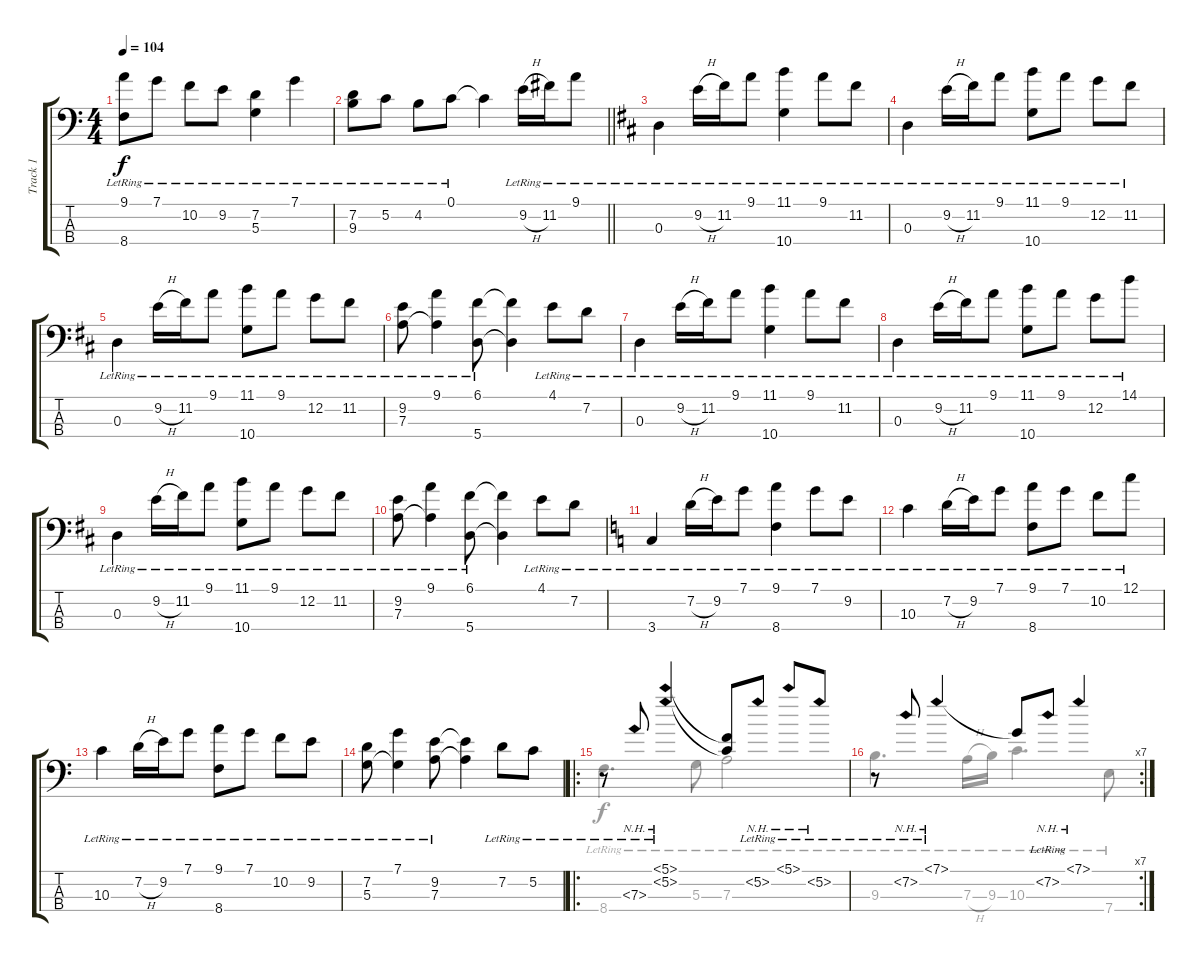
\track ("Track 1" "Track 1") {instrument electricbassfinger}
\staff {score tabs}
\tuning (C3 G2 D2 A1) {hide}
\voice
\ts (4 4)
\tempo 104
\clef f4
\ks c
(9.1{lr} 8.4{lr}).8{dy f} 7.1{lr}.8 10.2{lr}.8 9.2{lr}.8 (7.2{lr} 5.3{lr}).4 7.1{lr}.4 |
\barLineRight lightlight
(7.2{lr} 9.3{lr}).8 5.2{lr}.8 4.2{lr}.8 0.1{lr}.8 0.1{t}.4 9.2{h lr}.16 11.2{lr}.16 9.1{lr}.8 |
\ks d
0.3{lr}.4 9.2{h lr}.16 11.2{lr}.16 9.1{lr}.8 (11.1{lr} 10.4{lr}).4 9.1{lr}.8 11.2{lr}.8 |
0.3{lr}.4 9.2{h lr}.16 11.2{lr}.16 9.1{lr}.8 (11.1{lr} 10.4{lr}).8 9.1{lr}.8 12.2{lr}.8 11.2{lr}.8 |
0.3{lr}.4 9.2{h lr}.16 11.2{lr}.16 9.1{lr}.8 (11.1{lr} 10.4{lr}).8 9.1{lr}.8 12.2{lr}.8 11.2{lr}.8 |
(9.2{lr} 7.3{lr}).8 (9.1{lr} 7.3{t}).4 (6.1{lr} 5.4{lr}).8 (6.1{t} 5.4{t}).4 4.1{lr}.8 7.2{lr}.8 |
0.3{lr}.4 9.2{h lr}.16 11.2{lr}.16 9.1{lr}.8 (11.1{lr} 10.4{lr}).4 9.1{lr}.8 11.2{lr}.8 |
0.3{lr}.4 9.2{h lr}.16 11.2{lr}.16 9.1{lr}.8 (11.1{lr} 10.4{lr}).8 9.1{lr}.8 12.2{lr}.8 14.1{lr}.8 |
0.3{lr}.4 9.2{h lr}.16 11.2{lr}.16 9.1{lr}.8 (11.1{lr} 10.4{lr}).8 9.1{lr}.8 12.2{lr}.8 11.2{lr}.8 |
(9.2{lr} 7.3{lr}).8 (9.1{lr} 7.3{t}).4 (6.1{lr} 5.4{lr}).8 (6.1{t} 5.4{t}).4 4.1{lr}.8 7.2{lr}.8 |
\ks c
3.4{lr}.4 7.2{h lr}.16 9.2{lr}.16 7.1{lr}.8 (9.1{lr} 8.4{lr}).4 7.1{lr}.8 9.2{lr}.8 |
10.3{lr}.4 7.2{h lr}.16 9.2{lr}.16 7.1{lr}.8 (9.1{lr} 8.4{lr}).8 7.1{lr}.8 10.2{lr}.8 12.1{lr}.8 |
10.3{lr}.4 7.2{h lr}.16 9.2{lr}.16 7.1{lr}.8 (9.1{lr} 8.4{lr}).8 7.1{lr}.8 10.2{lr}.8 9.2{lr}.8 |
(7.2{lr} 5.3{lr}).8 (7.1{lr} 5.3{t}).4 (9.2{lr} 7.3{lr}).8 (9.2{t} 7.3{t}).4 7.2{lr}.8 5.2{lr}.8 |
\ro
r.8 7.3{nh lr}.8 (5.1{nh lr} 5.2{nh lr}).4 (5.1{t} 5.2{t}).8 5.2{nh lr}.8 5.1{nh lr}.8 5.2{nh lr}.8 |
\rc 7
r.8 7.2{nh lr}.8 7.1{nh lr}.4 7.1{t}.8 7.2{nh lr}.8 7.1{nh lr}.4
\voice
\clef f4
\ottava regular
\simile none
\ks c
|
\barLineRight lightlight
|
\ks d
|
|
|
|
|
|
|
|
\ks c
|
|
|
|
8.4{lr}.4{d} 5.3{lr}.8 7.3{lr}.2 |
9.3{lr}.4{d} 7.3{h lr}.16 9.3{lr}.16 10.3{lr}.4{d} 7.4{lr}.8
